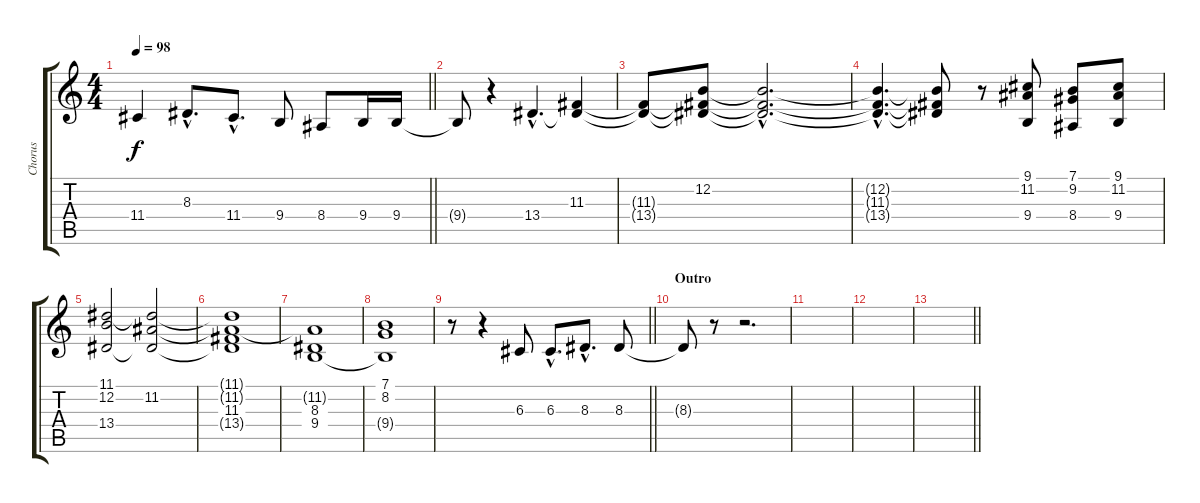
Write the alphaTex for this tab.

\track ("Chorus" "Chorus") {instrument cello}
\staff {score tabs}
\tuning (E4 B3 G3 D3 A2 E2) {hide}
\ts (4 4)
\tempo 98
\clef g2
\barLineRight lightlight
\ks c
11.4.4{dy f} 8.3{hac}.8{d} 11.4{hac}.8{d} 9.4.8 8.4.8 9.4.16 9.4.16 |
9.4{t}.8 r.4 13.4{hac}.4{d} (11.3 13.4{t}).4 |
(11.3{t} 13.4{t}).8 (12.2 11.3{t} 13.4{t}).8 (12.2{hac t} 11.3{hac t} 13.4{hac t}).2{d} |
(12.2{hac t} 11.3{hac t} 13.4{hac t}).4{d} (12.2{t} 11.3{t} 13.4{t}).8 r.8 (9.1 11.2 9.4).8 (7.1 9.2 8.4).8 (9.1 11.2 9.4).8 |
(11.1 12.2 13.4).2 (11.1{t} 11.2 13.4{t}).2 |
(11.1{t} 11.2{t} 11.3 13.4{t}).1 |
(11.2{t} 8.3 9.4).1 |
(7.1 8.2 9.4{t}).1 |
\barLineRight lightlight
r.8 r.4 6.3.8 6.3{hac}.8{d} 8.3{hac}.8{d} 8.3.8 |
\section ("" "Outro")
8.3{t}.8 r.8 r.2{d} |
|
|
\barLineRight lightlight
